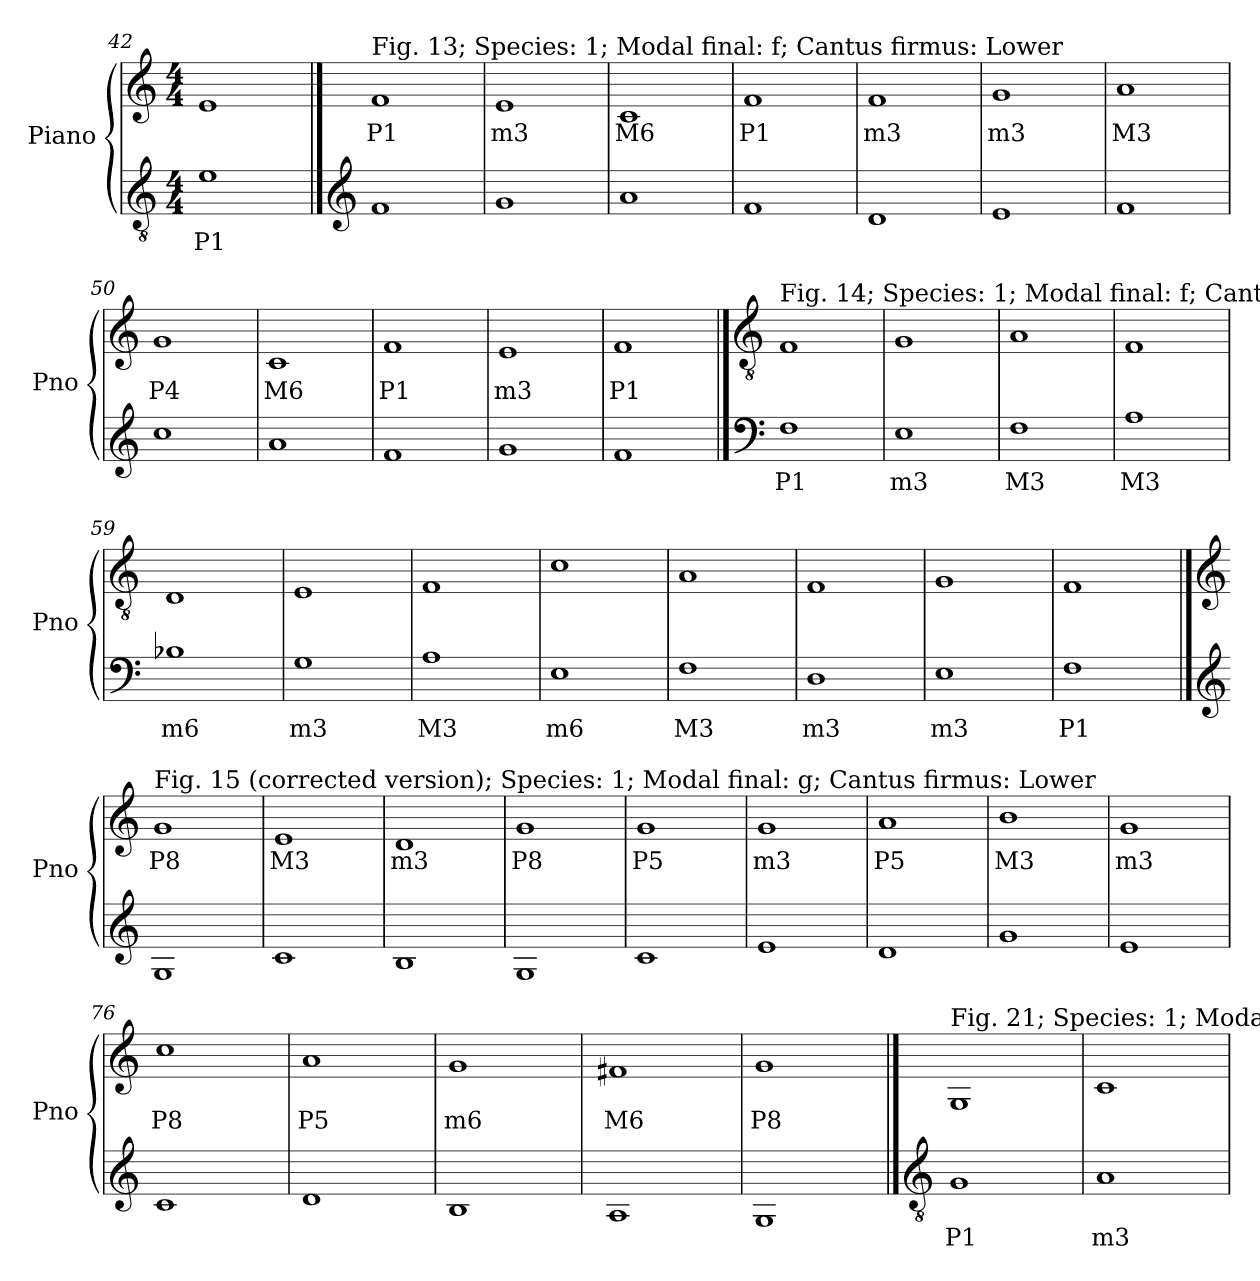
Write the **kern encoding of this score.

**kern	**text	**kern	**text
*part2	*part2	*part1	*part1
*staff2	*staff2	*staff1	*staff1
*I"Piano	*	*I"Piano	*
*I'Pno	*	*I'Pno	*
*clefGv2	*	*clefG2	*
*k[]	*	*k[]	*
*M4/4	*	*M4/4	*
=42	=42	=42	=42
!	!LO:LY:b	!	!
1e	P1	1e	.
!!LO:LB:g=z
==43	==43	==43	==43
*clefG2	*	*	*
!	!	!LO:TX:a:t=Fig. 13; Species&colon; 1; Modal final&colon; f; Cantus firmus&colon; Lower	!
!	!	!	!LO:LY:b
1f	.	1f	P1
=44	=44	=44	=44
!	!	!	!LO:LY:b
1g	.	1e	m3
=45	=45	=45	=45
!	!	!	!LO:LY:b
1a	.	1c	M6
=46	=46	=46	=46
!	!	!	!LO:LY:b
1f	.	1f	P1
=47	=47	=47	=47
!	!	!	!LO:LY:b
1d	.	1f	m3
=48	=48	=48	=48
!	!	!	!LO:LY:b
1e	.	1g	m3
=49	=49	=49	=49
!	!	!	!LO:LY:b
1f	.	1a	M3
=50	=50	=50	=50
!	!	!	!LO:LY:b
1cc	.	1g	P4
=51	=51	=51	=51
!	!	!	!LO:LY:b
1a	.	1c	M6
=52	=52	=52	=52
!	!	!	!LO:LY:b
1f	.	1f	P1
=53	=53	=53	=53
!	!	!	!LO:LY:b
1g	.	1e	m3
=54	=54	=54	=54
!	!	!	!LO:LY:b
1f	.	1f	P1
!!LO:PB:g=z
==55	==55	==55	==55
*clefF4	*	*clefGv2	*
!	!	!LO:TX:a:t=Fig. 14; Species&colon; 1; Modal final&colon; f; Cantus firmus&colon; Upper	!
!	!LO:LY:b	!	!
1F	P1	1F	.
=56	=56	=56	=56
!	!LO:LY:b	!	!
1E	m3	1G	.
=57	=57	=57	=57
!	!LO:LY:b	!	!
1F	M3	1A	.
=58	=58	=58	=58
!	!LO:LY:b	!	!
1A	M3	1F	.
=59	=59	=59	=59
!	!LO:LY:b	!	!
1B-X	m6	1D	.
=60	=60	=60	=60
!	!LO:LY:b	!	!
1G	m3	1E	.
=61	=61	=61	=61
!	!LO:LY:b	!	!
1A	M3	1F	.
=62	=62	=62	=62
!	!LO:LY:b	!	!
1E	m6	1c	.
=63	=63	=63	=63
!	!LO:LY:b	!	!
1F	M3	1A	.
=64	=64	=64	=64
!	!LO:LY:b	!	!
1D	m3	1F	.
=65	=65	=65	=65
!	!LO:LY:b	!	!
1E	m3	1G	.
=66	=66	=66	=66
!	!LO:LY:b	!	!
1F	P1	1F	.
!!LO:LB:g=z
==67	==67	==67	==67
*clefG2	*	*clefG2	*
!	!	!LO:TX:a:t=Fig. 15 (corrected version); Species&colon; 1; Modal final&colon; g; Cantus firmus&colon; Lower	!
!	!	!	!LO:LY:b
1G	.	1g	P8
=68	=68	=68	=68
!	!	!	!LO:LY:b
1c	.	1e	M3
=69	=69	=69	=69
!	!	!	!LO:LY:b
1B	.	1d	m3
=70	=70	=70	=70
!	!	!	!LO:LY:b
1G	.	1g	P8
=71	=71	=71	=71
!	!	!	!LO:LY:b
1c	.	1g	P5
=72	=72	=72	=72
!	!	!	!LO:LY:b
1e	.	1g	m3
=73	=73	=73	=73
!	!	!	!LO:LY:b
1d	.	1a	P5
=74	=74	=74	=74
!	!	!	!LO:LY:b
1g	.	1b	M3
=75	=75	=75	=75
!	!	!	!LO:LY:b
1e	.	1g	m3
=76	=76	=76	=76
!	!	!	!LO:LY:b
1c	.	1cc	P8
=77	=77	=77	=77
!	!	!	!LO:LY:b
1d	.	1a	P5
=78	=78	=78	=78
!	!	!	!LO:LY:b
1B	.	1g	m6
=79	=79	=79	=79
!	!	!	!LO:LY:b
1A	.	1f#X	M6
=80	=80	=80	=80
!	!	!	!LO:LY:b
1G	.	1g	P8
!!LO:LB:g=z
==81	==81	==81	==81
*clefGv2	*	*	*
!	!	!LO:TX:a:t=Fig. 21; Species&colon; 1; Modal final&colon; g; Cantus firmus&colon; Upper	!
!	!LO:LY:b	!	!
1G	P1	1G	.
=82	=82	=82	=82
!	!LO:LY:b	!	!
1A	m3	1c	.
=	=	=	=
*-	*-	*-	*-
